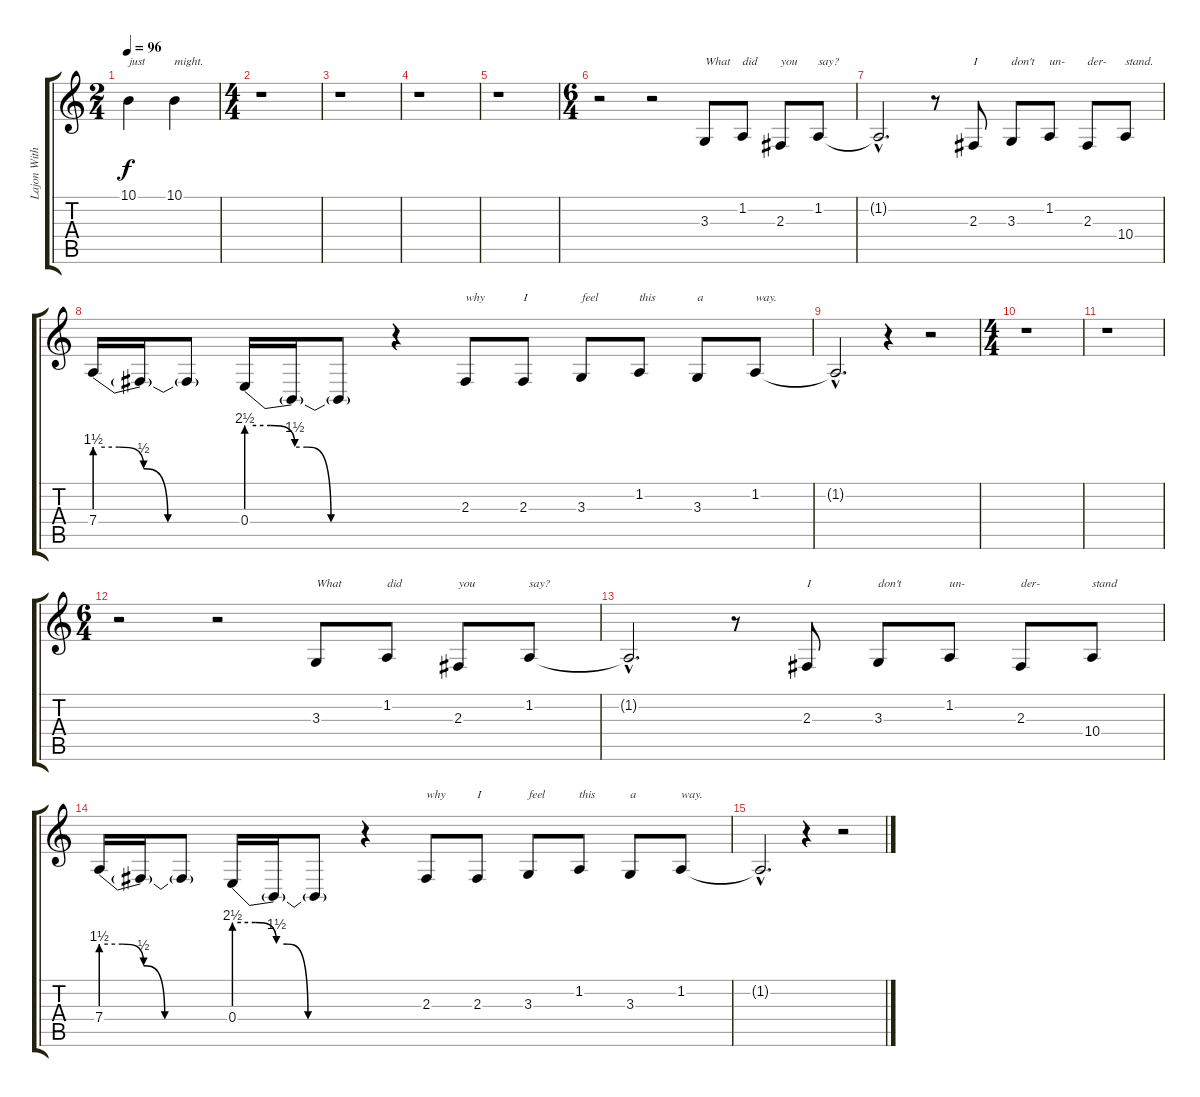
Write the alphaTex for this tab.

\track ("Lajon Witherspoon - Vocals" "Lajon With") {instrument lead2sawtooth}
\staff {score tabs}
\tuning (Db4 Ab3 E3 B2 Gb2 Db2) {hide}
\ts (2 4)
\tempo 96
\clef g2
\ks c
10.1.4{txt "just" dy f} 10.1.4{txt "might."} |
\ts (4 4)
r.1 |
r.1 |
r.1 |
r.1 |
\ts (6 4)
r.2 r.2 3.3.8{txt "What"} 1.2.8{txt "did"} 2.3.8{txt "you"} 1.2.8{txt "say?"} |
1.2{hac t}.2{d} r.8 2.3.8{txt "I"} 3.3.8{txt "don't"} 1.2.8{txt "un-"} 2.3.8{txt "der-"} 10.4.8{txt "stand."} |
7.4{be (custom 0 6 10 6 20 2 30 0 60 0)}.16 7.4{t}.16 7.4{t}.8 0.4{be (custom 0 10 10 10 20 6 25 6 35 0 40 0 60 0)}.16 0.4{t}.16 0.4{t}.8 r.4 2.3.8{txt "why"} 2.3.8{txt "I"} 3.3.8{txt "feel"} 1.2.8{txt "this"} 3.3.8{txt "a"} 1.2.8{txt "way."} |
1.2{hac t}.2{d} r.4 r.2 |
\ts (4 4)
r.1 |
r.1 |
\ts (6 4)
r.2 r.2 3.3.8{txt "What"} 1.2.8{txt "did"} 2.3.8{txt "you"} 1.2.8{txt "say?"} |
1.2{hac t}.2{d} r.8 2.3.8{txt "I"} 3.3.8{txt "don't"} 1.2.8{txt "un-"} 2.3.8{txt "der-"} 10.4.8{txt "stand"} |
7.4{be (custom 0 6 10 6 20 2 30 0 60 0)}.16 7.4{t}.16 7.4{t}.8 0.4{be (custom 0 10 10 10 20 6 25 6 35 0 40 0 60 0)}.16 0.4{t}.16 0.4{t}.8 r.4 2.3.8{txt "why"} 2.3.8{txt "I"} 3.3.8{txt "feel"} 1.2.8{txt "this"} 3.3.8{txt "a"} 1.2.8{txt "way."} |
1.2{hac t}.2{d} r.4 r.2
